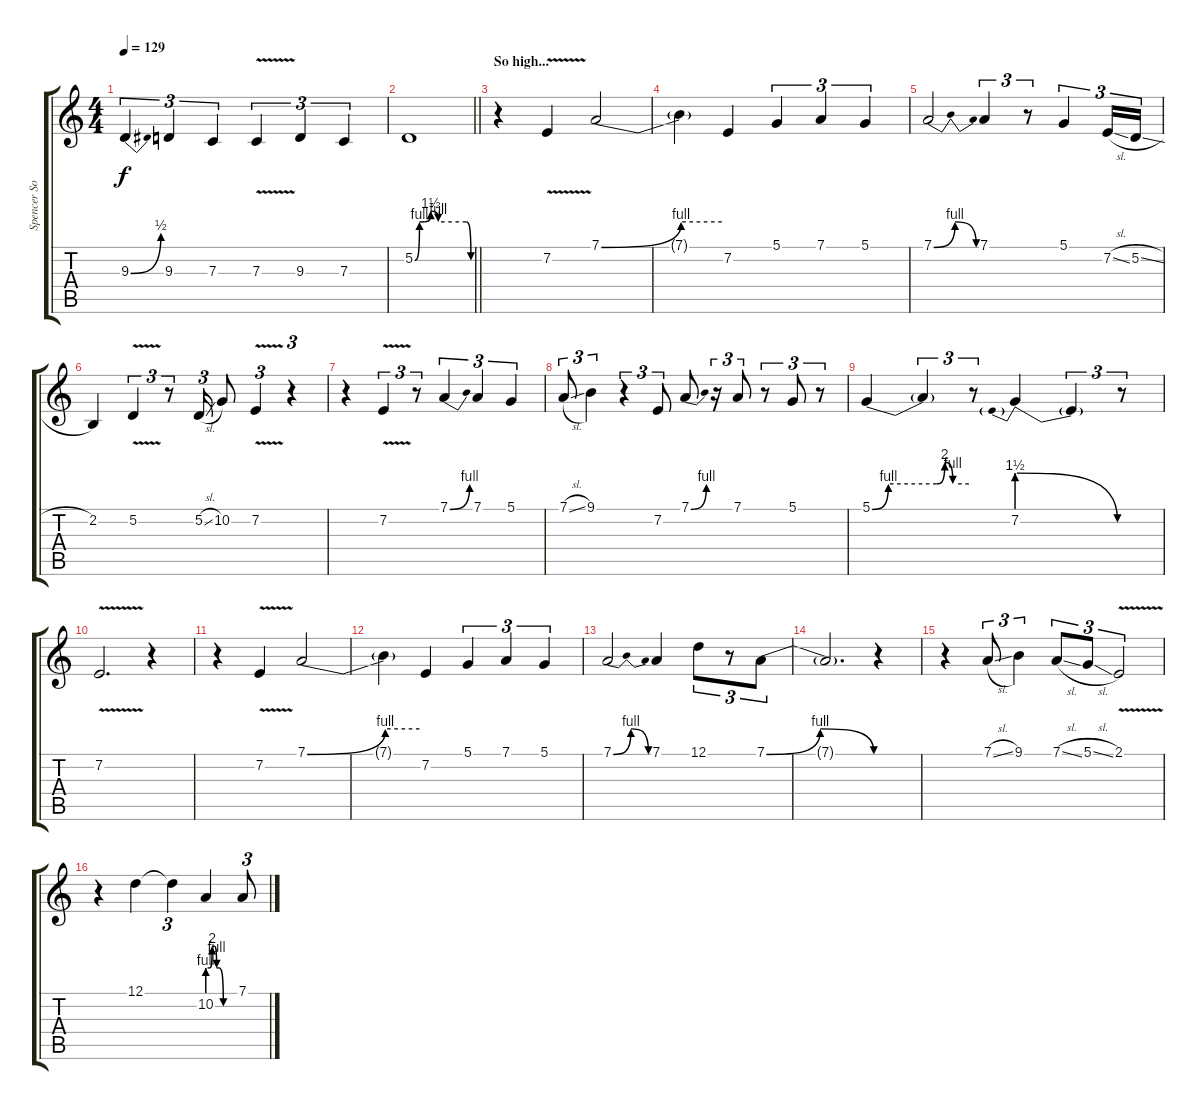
\track ("Spencer Sotelo - Vocals" "Spencer So") {instrument flute}
\staff {score tabs}
\tuning (D4 A3 F3 C3 G2 C2) {hide}
\ts (4 4)
\tempo 129
\clef g2
\ks c
9.3{be (bend 0 0 60 2)}.4{tu (3 2) dy f} 9.3.4{tu (3 2)} 7.3.4{tu (3 2)} 7.3{v}.4{tu (3 2)} 9.3.4{tu (3 2)} 7.3.4{tu (3 2)} |
\barLineRight lightlight
5.2{be (custom 0 0 5 4 10 4 17 6 25 4 55 4 60 0)}.1 |
\section ("" "So high...")
r.4{volume 13} 7.2{v}.4 7.1{be (bend 0 0 60 4)}.2 |
7.1{be (hold 0 4 60 4) t}.4 7.2.4 5.1.4{tu (3 2)} 7.1.4{tu (3 2)} 5.1.4{tu (3 2)} |
7.1{be (bendrelease 0 0 15 4 30 4 60 0)}.2 7.1.4{tu (3 2)} r.8{tu (3 2)} 5.1.4{tu (3 2)} 7.2{sl}.16{tu (3 2)} 5.2{sl}.16{tu (3 2)} |
2.2.4 5.2{v}.4{tu (3 2)} r.8{tu (3 2)} 5.2{sl}.16{tu (3 2)} 10.2.8 7.2{v}.4{tu (3 2)} r.4{tu (3 2)} |
r.4 7.2{v}.4{tu (3 2)} r.8{tu (3 2)} 7.1{be (bend 0 0 60 4)}.4{tu (3 2)} 7.1.4{tu (3 2)} 5.1.4{tu (3 2)} |
7.1{sl}.8{tu (3 2)} 9.1.4{tu (3 2)} r.4{tu (3 2)} 7.2.8{tu (3 2)} 7.1{be (bend 0 0 60 4)}.8 r.16{tu (3 2)} 7.1.8{tu (3 2)} r.8{tu (3 2)} 5.1.8{tu (3 2)} r.8{tu (3 2)} |
5.1{be (custom 0 0 10 4 40 4 45 8 50 4 60 4)}.4 5.1{t}.4{tu (3 2)} r.8{tu (3 2)} 7.2{be (prebendrelease 0 6 60 0)}.4 7.2{t}.4{tu (3 2)} r.8{tu (3 2)} |
7.2{v}.2{d} r.4 |
r.4 7.2{v}.4 7.1{be (bend 0 0 60 4)}.2 |
7.1{be (hold 0 4 60 4) t}.4 7.2.4 5.1.4{tu (3 2)} 7.1.4{tu (3 2)} 5.1.4{tu (3 2)} |
7.1{be (bendrelease 0 0 15 4 30 4 60 0)}.2 7.1.4 12.1.8{tu (3 2)} r.8{tu (3 2)} 7.1{be (bendrelease 0 0 10 4 50 4 60 0)}.8{tu (3 2)} |
7.1{t}.2{d} r.4 |
r.4 7.1{sl}.8{tu (3 2)} 9.1.4{tu (3 2)} 7.1{sl}.8{tu (3 2)} 5.1{sl}.8{tu (3 2)} 2.1{v}.2{tu (3 2)} |
r.4 12.1.4 12.1{t}.4{tu (3 2)} 10.2{be (custom 0 4 5 4 10 8 15 8 20 4 25 4 35 0 60 0)}.4 7.1.8{tu (3 2)}
